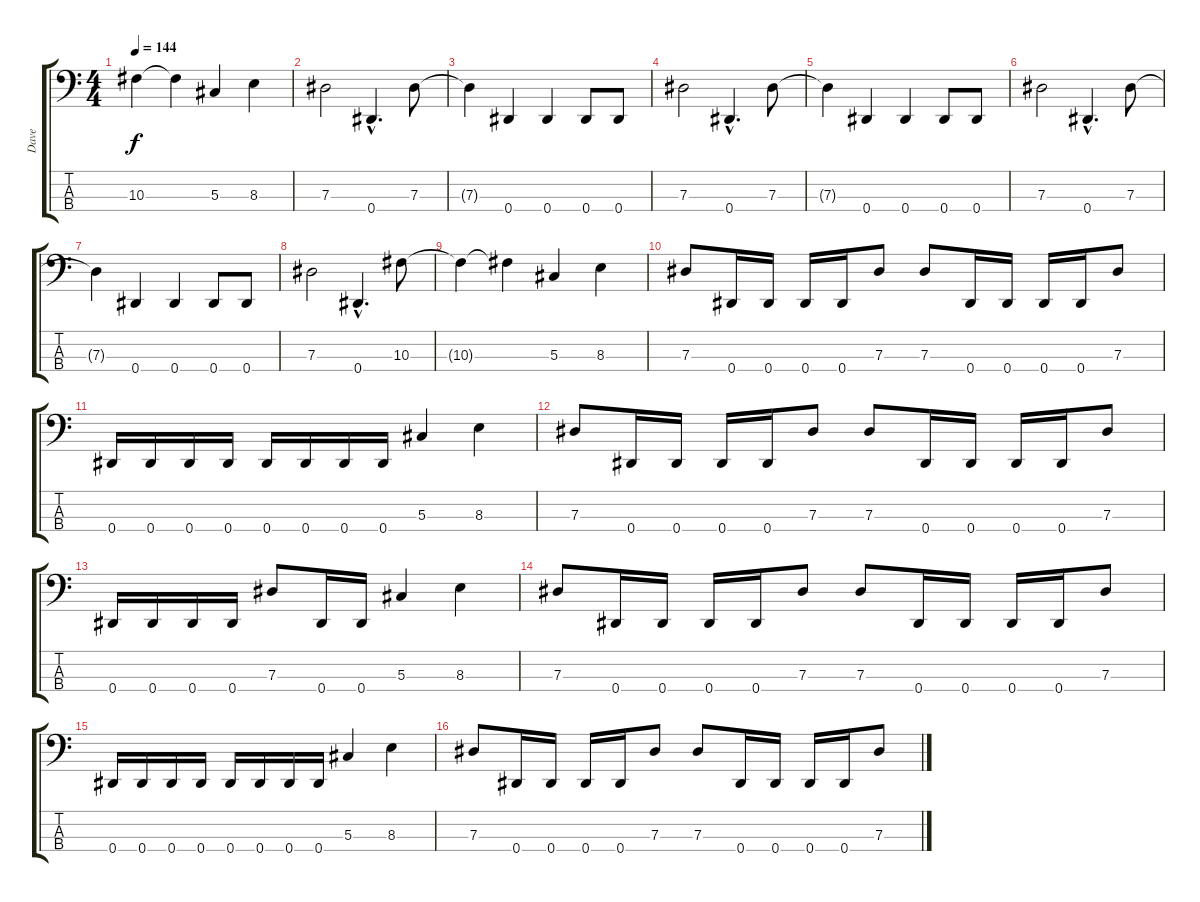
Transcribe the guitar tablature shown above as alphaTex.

\track ("Dave" "Dave") {instrument electricbasspick}
\staff {score tabs}
\tuning (Gb2 Db2 Ab1 Eb1) {hide}
\ts (4 4)
\tempo 144
\clef f4
\ks c
10.3{t}.4{dy f} 10.3{t}.4 5.3.4 8.3.4 |
7.3.2 0.4{hac}.4{d} 7.3.8 |
7.3{t}.4 0.4.4 0.4.4 0.4.8 0.4.8 |
7.3.2 0.4{hac}.4{d} 7.3.8 |
7.3{t}.4 0.4.4 0.4.4 0.4.8 0.4.8 |
7.3.2 0.4{hac}.4{d} 7.3.8 |
7.3{t}.4 0.4.4 0.4.4 0.4.8 0.4.8 |
7.3.2 0.4{hac}.4{d} 10.3.8 |
10.3{t}.4 10.3{t}.4 5.3.4 8.3.4 |
7.3.8 0.4.16 0.4.16 0.4.16 0.4.16 7.3.8 7.3.8 0.4.16 0.4.16 0.4.16 0.4.16 7.3.8 |
0.4.16 0.4.16 0.4.16 0.4.16 0.4.16 0.4.16 0.4.16 0.4.16 5.3.4 8.3.4 |
7.3.8 0.4.16 0.4.16 0.4.16 0.4.16 7.3.8 7.3.8 0.4.16 0.4.16 0.4.16 0.4.16 7.3.8 |
0.4.16 0.4.16 0.4.16 0.4.16 7.3.8 0.4.16 0.4.16 5.3.4 8.3.4 |
7.3.8 0.4.16 0.4.16 0.4.16 0.4.16 7.3.8 7.3.8 0.4.16 0.4.16 0.4.16 0.4.16 7.3.8 |
0.4.16 0.4.16 0.4.16 0.4.16 0.4.16 0.4.16 0.4.16 0.4.16 5.3.4 8.3.4 |
7.3.8 0.4.16 0.4.16 0.4.16 0.4.16 7.3.8 7.3.8 0.4.16 0.4.16 0.4.16 0.4.16 7.3.8
